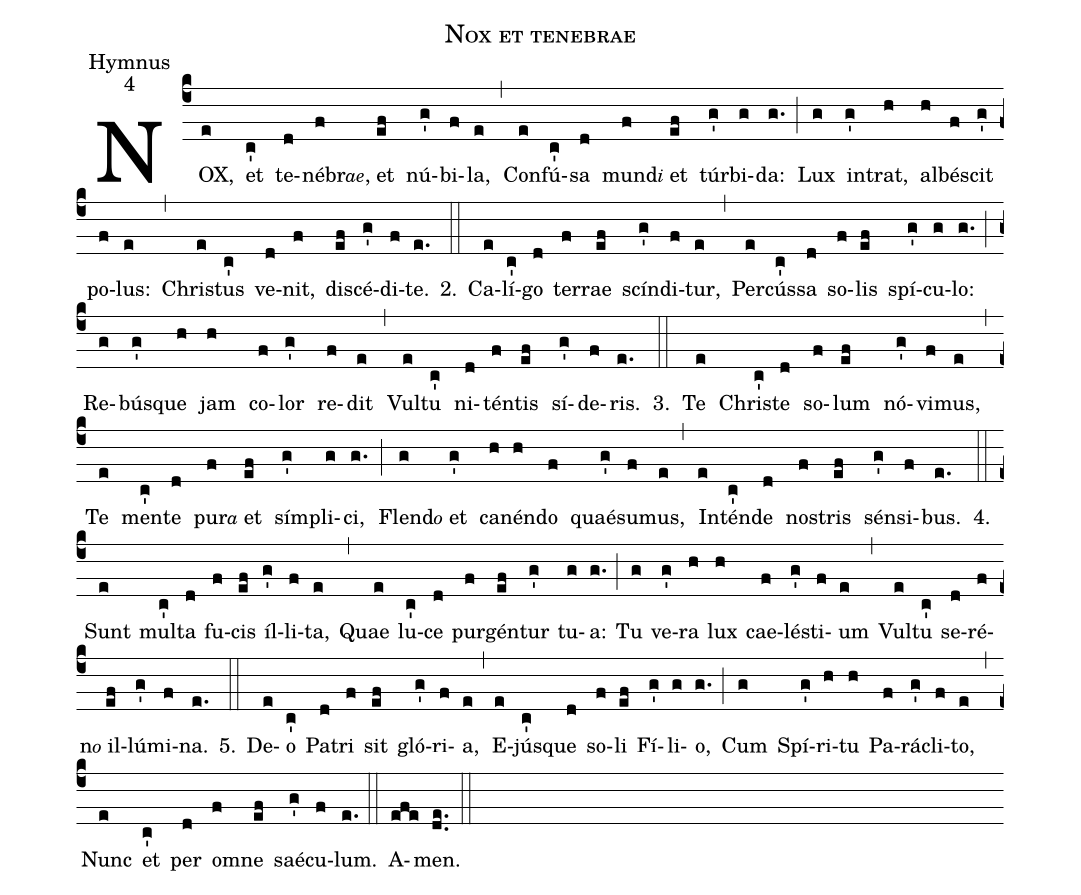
name:Nox et tenebrae;
office-part:Hymnus;
mode:4;
%%
(c4) NOX,(e) et(c') te(d)né(f)br<e>ae</e>, et(ef) nú(g')bi(f)la,(e) (,) Con(e)fú(c')sa(d) mun(f)d<e>i</e> et(ef) túr(g')bi(g)da:(g.) (;) Lux(g) in(g')trat,(h) al(h)bé(f)scit(g') po(f)lus:(e) (,) Chri(e)stus(c') ve(d)nit,(f) di(ef)scé(g')di(f)te.(e.) 2.(::) Ca(e)lí(c')go(d) ter(f)rae(ef) scín(g')di(f)tur,(e) (,) Per(e)cús(c')sa(d) so(f)lis(ef) spí(g')cu(g)lo:(g.) (;) Re(g)bú(g')sque(h) jam(h) co(f)lor(g') re(f)dit(e) (,) Vul(e)tu(c') ni(d)tén(f)tis(ef) sí(g')de(f)ris.(e.) 3.(::) Te(e) Chri(c')ste(d) so(f)lum(ef) nó(g')vi(f)mus,(e) (,) Te(e) men(c')te(d) pu(f)r<e>a</e> et(ef) sím(g')pli(g)ci,(g.) (;) Flen(g)d<e>o</e> et(g') ca(h)nén(h)do(f) quaé(g')su(f)mus,(e) (,) In(e)tén(c')de(d) no(f)stris(ef) sén(g')si(f)bus.(e.) 4.(::) Sunt(e) mul(c')ta(d) fu(f)cis(ef) íl(g')li(f)ta,(e) (,) Quae(e) lu(c')ce(d) pur(f)gén(ef)tur(g') tu(g)a:(g.) (;) Tu(g) ve(g')ra(h) lux(h) cae(f)lé(g')sti(f)um(e) (,) Vul(e)tu(c') se(d)ré(f)n<e>o</e> il(ef)lú(g')mi(f)na.(e.) 5.(::) De(e)o(c') Pa(d)tri(f) sit(ef) gló(g')ri(f)a,(e) (,) E(e)jú(c')sque(d) so(f)li(ef) Fí(g')li(g)o,(g.) (;) Cum(g) Spí(g')ri(h)tu(h) Pa(f)rá(g')cli(f)to,(e) (,) Nunc(e) et(c') per(d) o(f)mne(ef) saé(g')cu(f)lum.(e.) (::) A(efe)men.(de..) (::)
